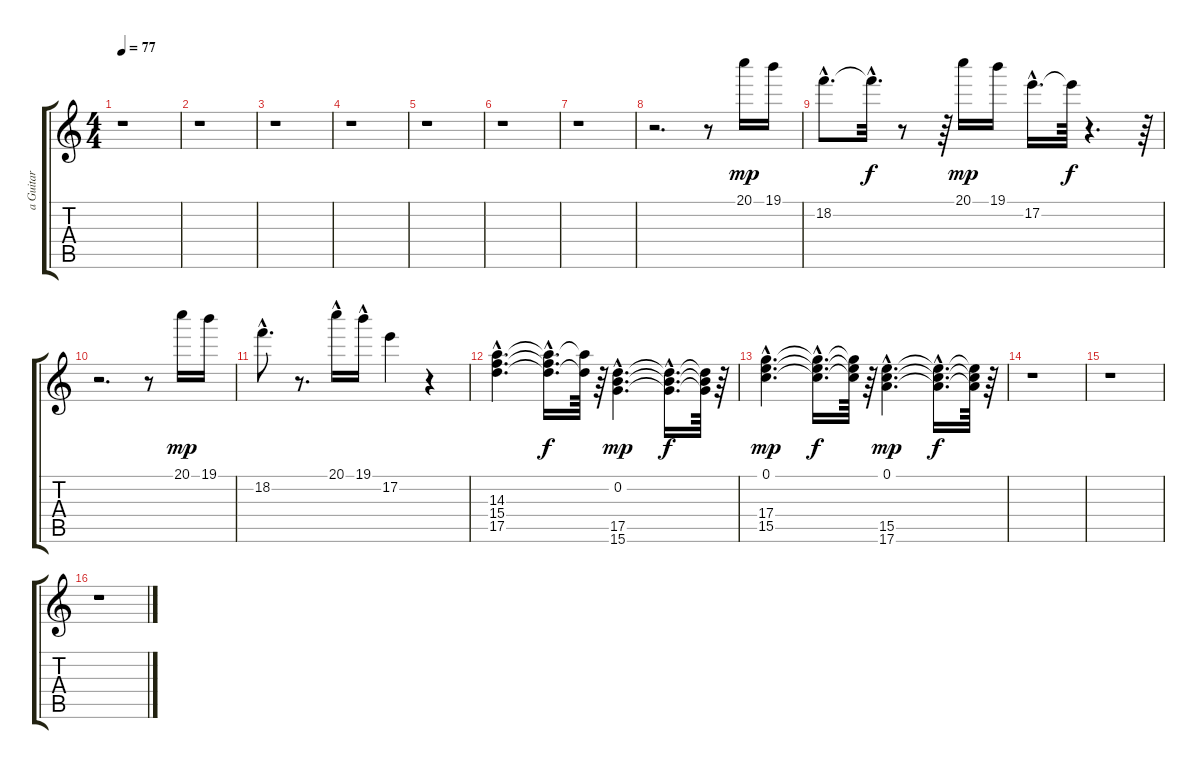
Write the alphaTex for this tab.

\track ("a Guitar" "a Guitar") {instrument acousticguitarsteel}
\staff {score tabs}
\tuning (E4 B3 G3 D3 A2 E2) {hide}
\ts (4 4)
\tempo 77
\clef g2
\ks c
r.1{dy mp instrument acousticguitarsteel} |
r.1 |
r.1 |
r.1 |
r.1 |
r.1 |
r.1 |
r.2{d} r.8 20.1.16 19.1.16 |
18.2{hac}.8{d} 18.2{hac t}.32{d dy f} r.8 r.64 20.1.16{dy mp} 19.1.16 17.2{hac}.16{d} 17.2{t}.64{dy f} r.4{d} r.64 |
r.2{d} r.8 20.1.16{dy mp} 19.1.16 |
18.2{hac}.8{d} r.8{d} 20.1{hac}.16 19.1{hac}.16 17.2.4 r.4 |
(14.3{hac} 15.4{hac} 17.5{hac}).4{d} (14.3{hac t} 15.4{hac t} 17.5{hac t}).16{d dy f} (14.3{t} 17.5{t}).64 r.64 (0.2{hac} 17.5{hac} 15.6{hac}).4{d dy mp} (0.2{hac t} 17.5{hac t} 15.6{hac t}).16{d dy f} (0.2{t} 17.5{t} 15.6{t}).64 r.64 |
(0.1{hac} 17.4{hac} 15.5{hac}).4{d dy mp} (0.1{hac t} 17.4{hac t} 15.5{hac t}).16{d dy f} (0.1{t} 17.4{t} 15.5{t}).64 r.64 (0.1{hac} 15.5{hac} 17.6{hac}).4{d dy mp} (0.1{hac t} 15.5{hac t} 17.6{hac t}).16{d dy f} (0.1{t} 15.5{t} 17.6{t}).64 r.64 |
r.1 |
r.1 |
r.1
